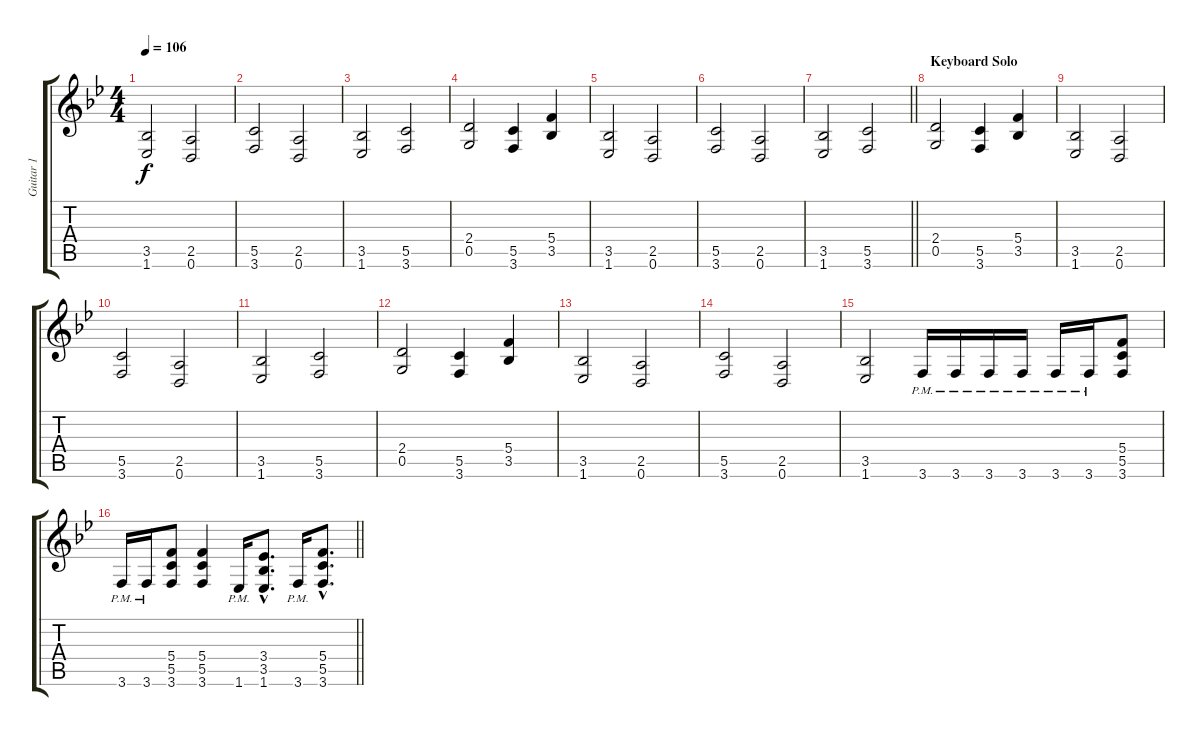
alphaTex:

\track ("Guitar 1" "Guitar 1") {instrument distortionguitar}
\staff {score tabs}
\tuning (D4 A3 F3 C3 G2 D2) {hide}
\ts (4 4)
\tempo 106
\clef g2
\ks bb
(3.5 1.6).2{dy f} (2.5 0.6).2 |
(5.5 3.6).2 (2.5 0.6).2 |
(3.5 1.6).2 (5.5 3.6).2 |
(2.4 0.5).2 (5.5 3.6).4 (5.4 3.5).4 |
(3.5 1.6).2 (2.5 0.6).2 |
(5.5 3.6).2 (2.5 0.6).2 |
\barLineRight lightlight
(3.5 1.6).2 (5.5 3.6).2 |
\section ("" "Keyboard Solo")
(2.4 0.5).2 (5.5 3.6).4 (5.4 3.5).4 |
(3.5 1.6).2 (2.5 0.6).2 |
(5.5 3.6).2 (2.5 0.6).2 |
(3.5 1.6).2 (5.5 3.6).2 |
(2.4 0.5).2 (5.5 3.6).4 (5.4 3.5).4 |
(3.5 1.6).2 (2.5 0.6).2 |
(5.5 3.6).2 (2.5 0.6).2 |
(3.5 1.6).2 3.6{pm}.16 3.6{pm}.16 3.6{pm}.16 3.6{pm}.16 3.6{pm}.16 3.6{pm}.16 (5.4 5.5 3.6).8 |
\barLineRight lightlight
3.6{pm}.16 3.6{pm}.16 (5.4 5.5 3.6).8 (5.4 5.5 3.6).4 1.6{pm}.16 (3.4{hac} 3.5{hac} 1.6{hac}).8{d} 3.6{pm}.16 (5.4{hac} 5.5{hac} 3.6{hac}).8{d}
